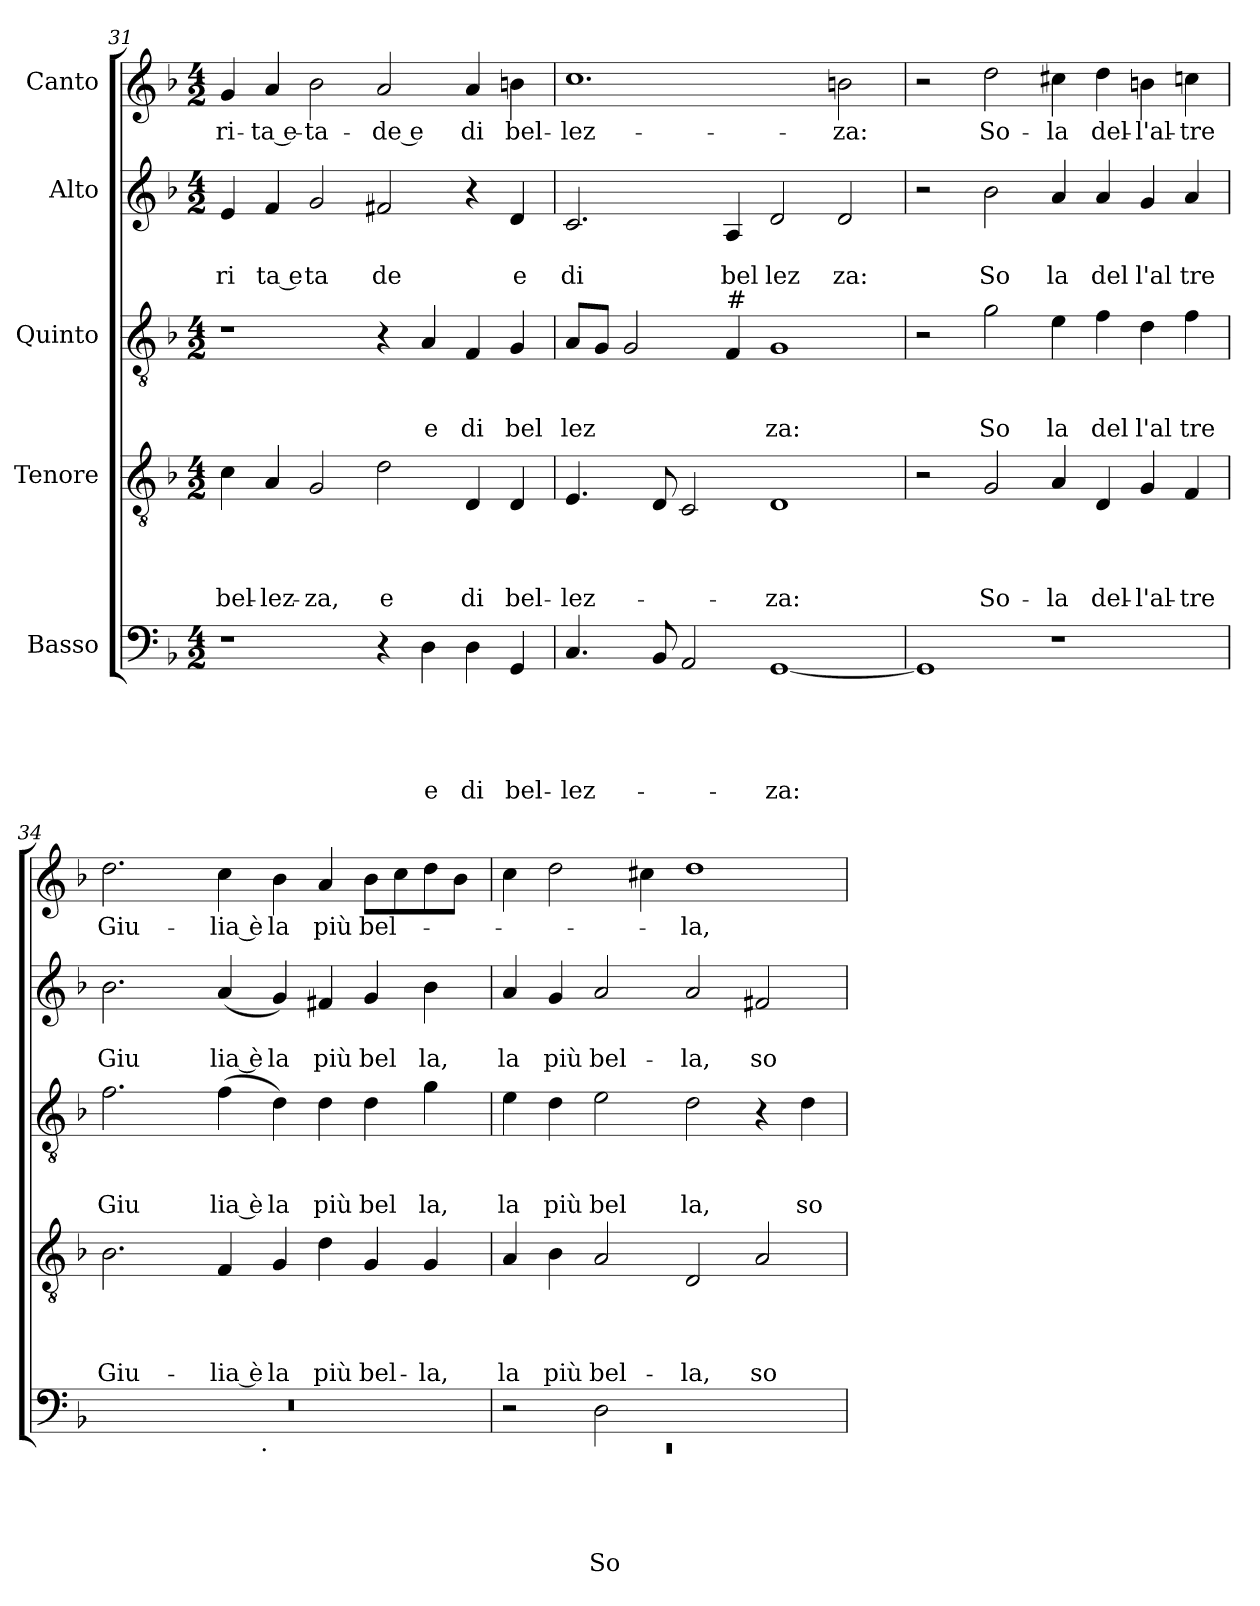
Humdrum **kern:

**kern	**text	**text	**text	**text	**text	**kern	**text	**text	**text	**text	**kern	**text	**text	**text	**kern	**text	**text	**kern	**text
*part5	*part5	*part5	*part5	*part5	*part5	*part4	*part4	*part4	*part4	*part4	*part3	*part3	*part3	*part3	*part2	*part2	*part2	*part1	*part1
*staff5	*staff5	*staff5	*staff5	*staff5	*staff5	*staff4	*staff4	*staff4	*staff4	*staff4	*staff3	*staff3	*staff3	*staff3	*staff2	*staff2	*staff2	*staff1	*staff1
*I"Basso	*	*	*	*	*	*I"Tenore	*	*	*	*	*I"Quinto	*	*	*	*I"Alto	*	*	*I"Canto	*
*clefF4	*	*	*	*	*	*clefGv2	*	*	*	*	*clefGv2	*	*	*	*clefG2	*	*	*clefG2	*
*ITrd-3c-5	*	*	*	*	*	*ITrd-3c-5	*	*	*	*	*ITrd-3c-5	*	*	*	*ITrd-3c-5	*	*	*	*
*k[b-e-]	*	*	*	*	*	*k[b-e-]	*	*	*	*	*k[b-e-]	*	*	*	*k[b-e-]	*	*	*k[b-]	*
*B-:	*	*	*	*	*	*B-:	*	*	*	*	*B-:	*	*	*	*B-:	*	*	*F:	*
*M4/2	*	*	*	*	*	*M4/2	*	*	*	*	*M4/2	*	*	*	*M4/2	*	*	*M4/2	*
=31	=31	=31	=31	=31	=31	=31	=31	=31	=31	=31	=31	=31	=31	=31	=31	=31	=31	=31	=31
!	!	!	!	!	!	!	!	!	!	!LO:LY:b	!	!	!	!	!	!	!LO:LY:b	!	!LO:LY:b
1r	.	.	.	.	.	4f\	.	.	.	bel-	1r	.	.	.	4a/	.	ri	4g/	-ri-
!	!	!	!	!	!	!	!	!	!	!LO:LY:b	!	!	!	!	!	!	!LO:LY:b:rj	!	!LO:LY:b:rj
.	.	.	.	.	.	4d/	.	.	.	-lez-	.	.	.	.	4b-/	.	ta e	4a/	-ta e-
!	!	!	!	!	!	!	!	!	!	!LO:LY:b	!	!	!	!	!	!	!LO:LY:b	!	!LO:LY:b
.	.	.	.	.	.	2c/	.	.	.	-za,	.	.	.	.	2cc/	.	ta	2b-\	-ta-
!	!	!	!	!	!	!	!	!	!	!LO:LY:b	!	!	!	!	!	!	!LO:LY:b	!	!LO:LY:b:rj
4r	.	.	.	.	.	2g\	.	.	.	e	4r	.	.	.	2bn/	.	de	2a/	-de e
!	!	!	!	!	!LO:LY:b	!	!	!	!	!	!	!	!	!LO:LY:b	!	!	!	!	!
4G\	.	.	.	.	e	.	.	.	.	.	4d/	.	.	e	.	.	.	.	.
!	!	!	!	!	!LO:LY:b	!	!	!	!	!LO:LY:b	!	!	!	!LO:LY:b	!	!	!	!	!LO:LY:b
4G\	.	.	.	.	di	4G/	.	.	.	di	4B-/	.	.	di	4r	.	.	4a/	di
!	!	!	!	!	!LO:LY:b	!	!	!	!	!LO:LY:b	!	!	!	!LO:LY:b	!	!	!LO:LY:b	!	!LO:LY:b
4C/	.	.	.	.	bel-	4G/	.	.	.	bel-	4c/	.	.	bel	4g/	.	e	4bn\	bel-
=32	=32	=32	=32	=32	=32	=32	=32	=32	=32	=32	=32	=32	=32	=32	=32	=32	=32	=32	=32
!	!	!	!	!	!LO:LY:b	!	!	!	!	!LO:LY:b	!	!	!	!LO:LY:b	!	!	!LO:LY:b	!	!LO:LY:b
4.F/	.	.	.	.	-lez-	4.A/	.	.	.	-lez-	8d/L	.	.	lez	2.f/	.	di	1.cc	-lez-
.	.	.	.	.	.	.	.	.	.	.	8c/J	.	.	.	.	.	.	.	.
.	.	.	.	.	.	.	.	.	.	.	2c/	.	.	.	.	.	.	.	.
8E-/	.	.	.	.	.	8G/	.	.	.	.	.	.	.	.	.	.	.	.	.
2D/	.	.	.	.	.	2F/	.	.	.	.	.	.	.	.	.	.	.	.	.
!	!	!	!	!	!	!	!	!	!	!	!LO:TX:a:t=#	!	!	!	!	!	!	!	!
!	!	!	!	!	!	!	!	!	!	!	!	!	!	!	!	!	!LO:LY:b	!	!
.	.	.	.	.	.	.	.	.	.	.	4B-/	.	.	.	4d/	.	bel	.	.
!	!	!	!	!	!LO:LY:b	!	!	!	!	!LO:LY:b	!	!	!	!LO:LY:b	!	!	!LO:LY:b	!	!
[<1C	.	.	.	.	-za:	1G	.	.	.	-za:	1c	.	.	za:	2g/	.	lez	.	.
!	!	!	!	!	!	!	!	!	!	!	!	!	!	!	!	!	!LO:LY:b	!	!LO:LY:b
.	.	.	.	.	.	.	.	.	.	.	.	.	.	.	2g/	.	za:	2bn\	-za:
=33	=33	=33	=33	=33	=33	=33	=33	=33	=33	=33	=33	=33	=33	=33	=33	=33	=33	=33	=33
1C]	.	.	.	.	.	2r	.	.	.	.	2r	.	.	.	2r	.	.	2r	.
!	!	!	!	!	!	!	!	!	!	!LO:LY:b	!	!	!	!LO:LY:b	!	!	!LO:LY:b	!	!LO:LY:b
.	.	.	.	.	.	2c/	.	.	.	So-	2cc\	.	.	So	2ee-\	.	So	2dd\	So-
!	!	!	!	!	!	!	!	!	!	!LO:LY:b	!	!	!	!LO:LY:b	!	!	!LO:LY:b	!	!LO:LY:b
1r	.	.	.	.	.	4d/	.	.	.	-la	4a\	.	.	la	4dd/	.	la	4cc#X\	-la
!	!	!	!	!	!	!	!	!	!	!LO:LY:b	!	!	!	!LO:LY:b	!	!	!LO:LY:b	!	!LO:LY:b
.	.	.	.	.	.	4G/	.	.	.	del-	4b-\	.	.	del	4dd/	.	del	4dd\	del-
!	!	!	!	!	!	!	!	!	!	!LO:LY:b	!	!	!	!LO:LY:b	!	!	!LO:LY:b	!	!LO:LY:b
.	.	.	.	.	.	4c/	.	.	.	-l'al-	4g\	.	.	l'al	4cc/	.	l'al	4bn\	-l'al-
!	!	!	!	!	!	!	!	!	!	!LO:LY:b	!	!	!	!LO:LY:b	!	!	!LO:LY:b	!	!LO:LY:b
.	.	.	.	.	.	4B-/	.	.	.	-tre	4b-\	.	.	tre	4dd/	.	tre	4ccn\	-tre
=34	=34	=34	=34	=34	=34	=34	=34	=34	=34	=34	=34	=34	=34	=34	=34	=34	=34	=34	=34
!	!	!	!	!	!	!	!	!	!	!LO:LY:b	!	!	!	!LO:LY:b	!	!	!LO:LY:b	!	!LO:LY:b
*^	*	*	*	*	*	*	*	*	*	*	*	*	*	*	*	*	*	*	*
0r	2ryy	.	.	.	.	.	2.e-\	.	.	.	Giu-	2.b-\	.	.	Giu	2.ee-\	.	Giu	2.dd\	Giu-
.	4...ryy	.	.	.	.	.	.	.	.	.	.	.	.	.	.	.	.	.	.	.
!	!	!	!	!	!	!	!	!	!	!	!LO:LY:b:rj	!	!	!	!LO:LY:b:rj	!	!	!LO:LY:b:rj	!	!LO:LY:b:rj
.	.	.	.	.	.	.	4B-/	.	.	.	-lia è	(<4b-\	.	.	lia è	(4dd/	.	lia è	4cc\	-lia è
!	!LO:TX:b:t=.	!	!	!	!	!	!	!	!	!	!	!	!	!	!	!	!	!	!	!
.	1ryy	.	.	.	.	.	.	.	.	.	.	.	.	.	.	.	.	.	.	.
!	!	!	!	!	!	!	!	!	!	!	!LO:LY:b	!	!	!	!LO:LY:b	!	!	!LO:LY:b	!	!LO:LY:b
.	.	.	.	.	.	.	4c/	.	.	.	la	4g\)	.	.	la	4cc/)	.	la	4b-\	la
!	!	!	!	!	!	!	!	!	!	!	!LO:LY:b	!	!	!	!LO:LY:b	!	!	!LO:LY:b	!	!LO:LY:b
.	.	.	.	.	.	.	4g\	.	.	.	più	4g\	.	.	più	4bn/	.	più	4a/	più
!	!	!	!	!	!	!	!	!	!	!	!LO:LY:b	!	!	!	!LO:LY:b	!	!	!LO:LY:b	!	!LO:LY:b
.	.	.	.	.	.	.	4c/	.	.	.	bel-	4g\	.	.	bel	4cc/	.	bel	8b-\L	bel-
.	.	.	.	.	.	.	.	.	.	.	.	.	.	.	.	.	.	.	8cc\	.
!	!	!	!	!	!	!	!	!	!	!	!LO:LY:b	!	!	!	!LO:LY:b	!	!	!LO:LY:b	!	!
.	.	.	.	.	.	.	4c/	.	.	.	-la,	4cc\	.	.	la,	4ee-\	.	la,	8dd\	.
.	.	.	.	.	.	.	.	.	.	.	.	.	.	.	.	.	.	.	8b-\J	.
.	32ryy	.	.	.	.	.	.	.	.	.	.	.	.	.	.	.	.	.	.	.
!!LO:LB:g=z
=35	=35	=35	=35	=35	=35	=35	=35	=35	=35	=35	=35	=35	=35	=35	=35	=35	=35	=35	=35	=35
!	!LO:N:vis=1	!	!	!	!	!	!	!	!	!	!LO:LY:b	!	!	!	!LO:LY:b	!	!	!LO:LY:b	!	!
*	*^	*	*	*	*	*	*	*	*	*	*	*	*	*	*	*	*	*	*	*
0ryy	0rEE	2r	.	.	.	.	.	4d/	.	.	.	la	4a\	.	.	la	4dd/	.	la	4cc\	.
!	!	!	!	!	!	!	!	!	!	!	!	!LO:LY:b	!	!	!	!LO:LY:b	!	!	!LO:LY:b	!	!
.	.	.	.	.	.	.	.	4e-\	.	.	.	più	4g\	.	.	più	4cc/	.	più	2dd\	.
!	!	!	!	!	!	!	!LO:LY:b	!	!	!	!	!LO:LY:b	!	!	!	!LO:LY:b	!	!	!LO:LY:b	!	!
.	.	2G\	.	.	.	.	So-	2d/	.	.	.	bel-	2a\	.	.	bel	2dd/	.	bel-	.	.
.	.	.	.	.	.	.	.	.	.	.	.	.	.	.	.	.	.	.	.	4cc#X\	.
!	!	!	!	!	!	!	!	!	!	!	!	!LO:LY:b	!	!	!	!LO:LY:b	!	!	!LO:LY:b	!	!LO:LY:b
.	.	1ryy	.	.	.	.	.	2G/	.	.	.	-la,	2g\	.	.	la,	2dd/	.	-la,	1dd	-la,
!	!	!	!	!	!	!	!	!	!	!	!	!LO:LY:b	!	!	!	!	!	!	!LO:LY:b	!	!
.	.	.	.	.	.	.	.	2d/	.	.	.	so-	4r	.	.	.	2bn/	.	so-	.	.
!	!	!	!	!	!	!	!	!	!	!	!	!	!	!	!	!LO:LY:b	!	!	!	!	!
.	.	.	.	.	.	.	.	.	.	.	.	.	4g\	.	.	so	.	.	.	.	.
*v	*v	*v	*	*	*	*	*	*	*	*	*	*	*	*	*	*	*	*	*	*	*
=	=	=	=	=	=	=	=	=	=	=	=	=	=	=	=	=	=	=	=
*-	*-	*-	*-	*-	*-	*-	*-	*-	*-	*-	*-	*-	*-	*-	*-	*-	*-	*-	*-
